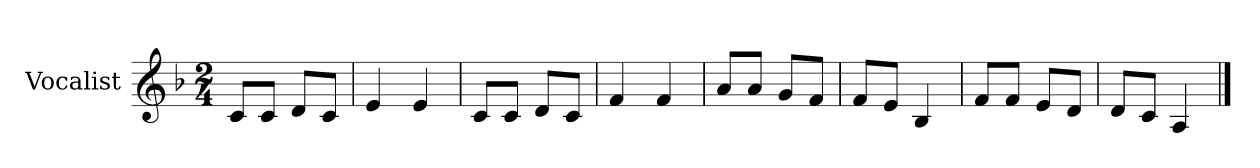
**kern
*part1
*staff1
*I"Vocalist
*k[b-]
*F:
*M2/4
=
8cL
8cJ
8dL
8cJ
=1
4e
4e
=2
8cL
8cJ
8dL
8cJ
=3
4f
4f
=4
8aL
8aJ
8gL
8fJ
=5
8fL
8eJ
4B-
=6
8fL
8fJ
8eL
8dJ
=7
8dL
8cJ
4A
==
*-
